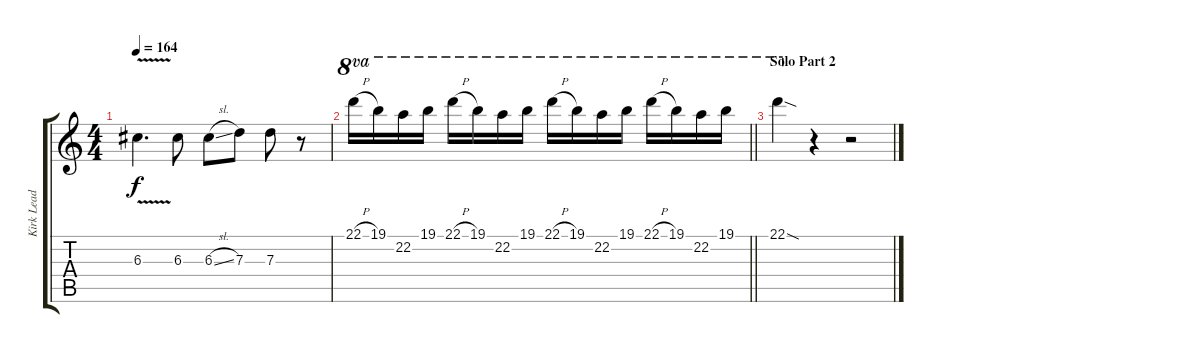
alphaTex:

\track ("Kirk Lead" "Kirk Lead") {instrument distortionguitar}
\staff {score tabs}
\tuning (E4 B3 G3 D3 A2 E2) {hide}
\ts (4 4)
\tempo 164
\clef g2
\ks c
6.3{v}.4{d dy f} 6.3.8 6.3{sl}.8 7.3.8 7.3.8 r.8 |
\barLineRight lightlight
22.1{h}.16{ot 8va} 19.1.16{ot 8va} 22.2.16{ot 8va} 19.1.16{ot 8va} 22.1{h}.16{ot 8va} 19.1.16{ot 8va} 22.2.16{ot 8va} 19.1.16{ot 8va} 22.1{h}.16{ot 8va} 19.1.16{ot 8va} 22.2.16{ot 8va} 19.1.16{ot 8va} 22.1{h}.16{ot 8va} 19.1.16{ot 8va} 22.2.16{ot 8va} 19.1.16{ot 8va} |
\section ("" "Solo Part 2")
22.1{sod}.4{ot 8va} r.4 r.2
